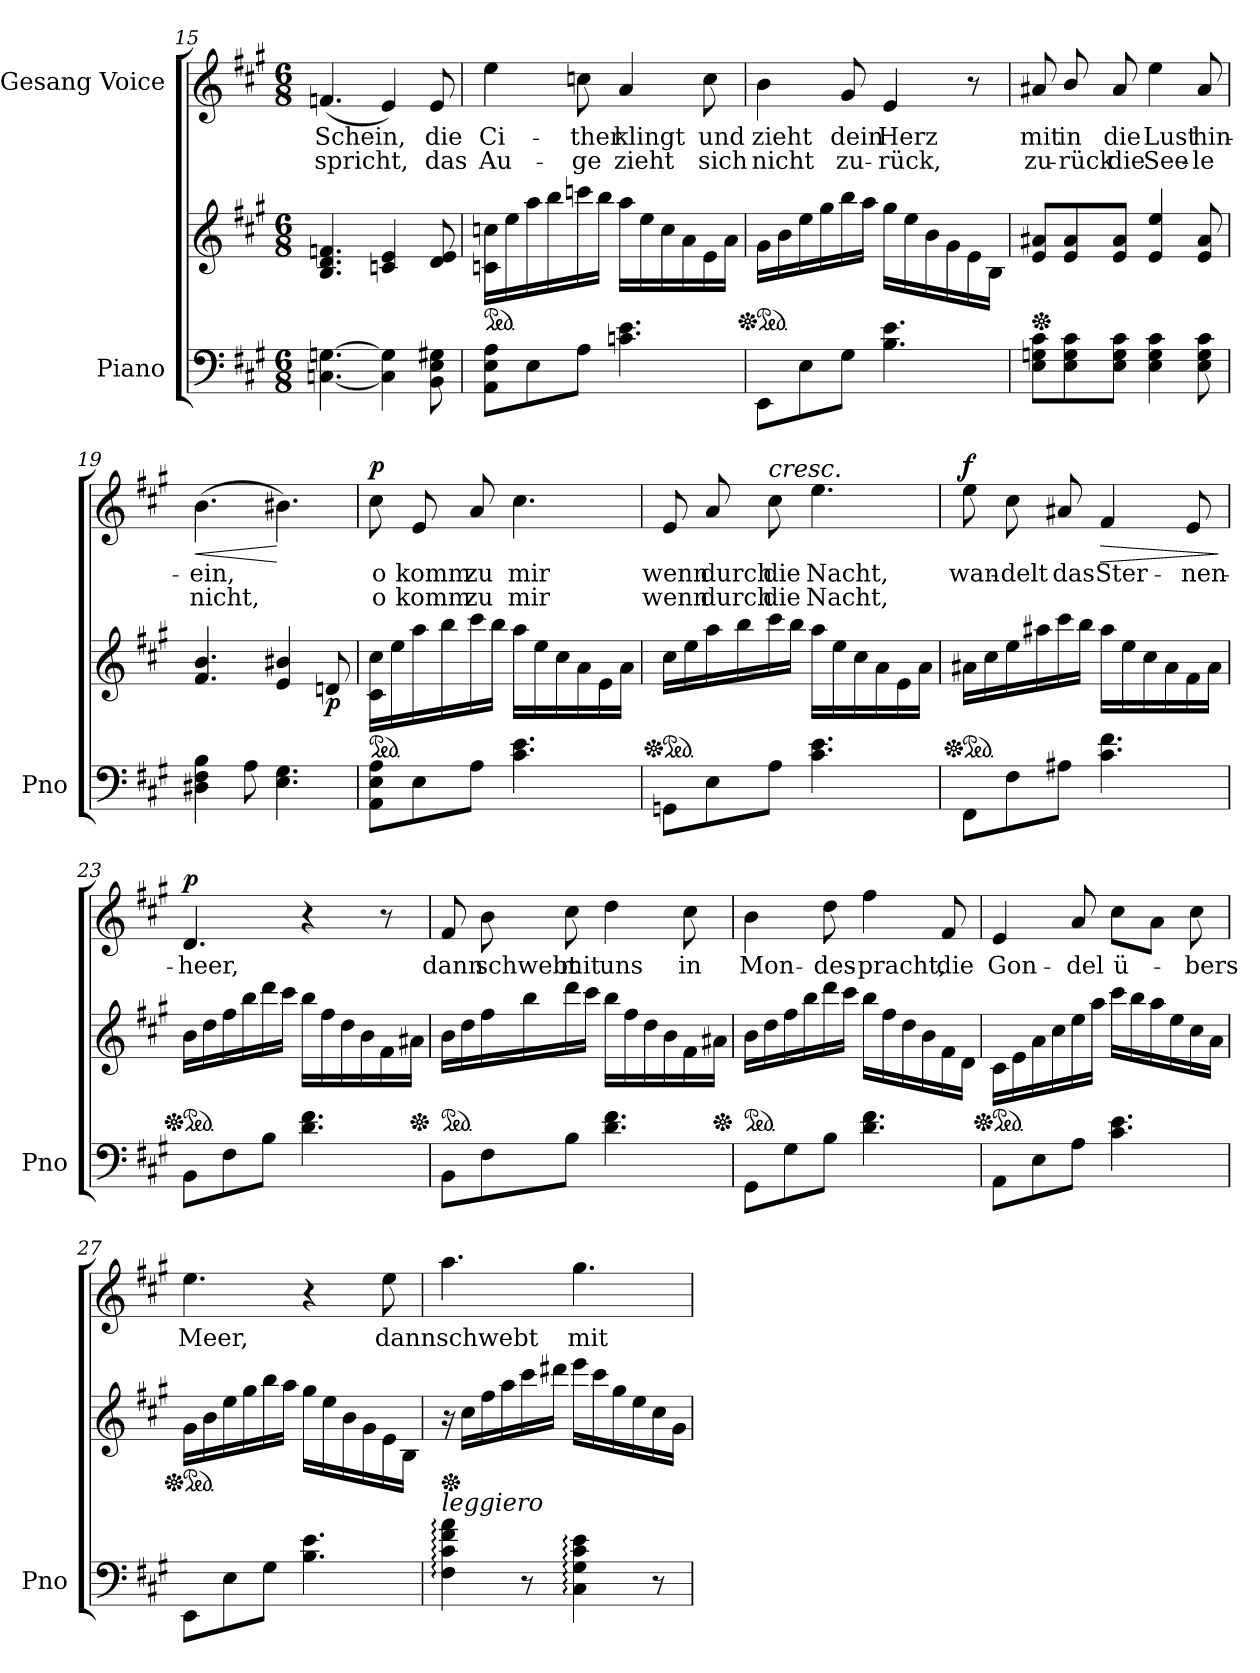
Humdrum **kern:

**kern	**kern	**dynam	**kern	**text	**text	**dynam
*part2	*part2	*part2	*part1	*part1	*part1	*part1
*staff3	*staff2	*staff2/3	*staff1	*staff1	*staff1	*staff1
*I"Piano	*	*	*I"Gesang Voice	*	*	*
*I'Pno	*	*	*	*	*	*
*clefF4	*clefG2	*	*clefG2	*	*	*
*k[f#c#g#]	*k[f#c#g#]	*	*k[f#c#g#]	*	*	*
*M6/8	*M6/8	*	*M6/8	*	*	*
=15	=15	=15	=15	=15	=15	=15
!	!	!	!	!LO:LY:b	!LO:LY:b	!
[4.Cn\ [4.Gn\	4.B/ 4.d/ 4.fn/	.	(<4.fn/	Schein,	spricht,	.
4C\] 4G\]	4cn/ 4e/	.	4e/)	.	.	.
!	!	!	!	!LO:LY:b	!LO:LY:b	!
8BB\ 8E\ 8G#X\	8d/ 8e/	.	8e/	die	das	.
=16	=16	=16	=16	=16	=16	=16
*	*ped	*	*	*	*	*
!	!	!	!	!LO:LY:b	!LO:LY:b	!
8AA\ 8E\ 8A\L	16cn\ 16ccn\LL	.	4ee\	Ci-	Au-	.
.	16ee\	.	.	.	.	.
8E\	16aa\	.	.	.	.	.
.	16bb\	.	.	.	.	.
!	!	!	!	!LO:LY:b	!LO:LY:b	!
8A\J	16cccn\	.	8ccn\	-ther	-ge	.
.	16bb\JJ	.	.	.	.	.
!	!	!	!	!LO:LY:b	!LO:LY:b	!
4.cn\ 4.e\	16aa\LL	.	4a/	klingt	zieht	.
.	16ee\	.	.	.	.	.
.	16cc\	.	.	.	.	.
.	16a\	.	.	.	.	.
!	!	!	!	!LO:LY:b	!LO:LY:b	!
.	16e\	.	8cc\	und	sich	.
.	16a\JJ	.	.	.	.	.
=17	=17	=17	=17	=17	=17	=17
*	*Xped	*	*	*	*	*
*	*ped	*	*	*	*	*
!	!	!	!	!LO:LY:b	!LO:LY:b	!
8EE\L	16g#\LL	.	4b\	zieht	nicht	.
.	16b\	.	.	.	.	.
8E\	16ee\	.	.	.	.	.
.	16gg#\	.	.	.	.	.
!	!	!	!	!LO:LY:b	!LO:LY:b	!
8G#\J	16bb\	.	8g#/	dein	zu-	.
.	16aa\JJ	.	.	.	.	.
!	!	!	!	!LO:LY:b	!LO:LY:b	!
4.B\ 4.e\	16gg#\LL	.	4e/	Herz	-rück,	.
.	16ee\	.	.	.	.	.
.	16b\	.	.	.	.	.
.	16g#\	.	.	.	.	.
.	16e\	.	8r	.	.	.
.	16B\JJ	.	.	.	.	.
!!LO:LB:g=z
=18	=18	=18	=18	=18	=18	=18
*	*Xped	*	*	*	*	*
!	!	!	!	!LO:LY:b	!LO:LY:b	!
8E\ 8Gn\ 8c#\L	8e/ 8a#X/L	.	8a#X/	mit	zu-	.
!	!	!	!	!LO:LY:b	!LO:LY:b	!
8E\ 8G\ 8c#\	8e/ 8a#/	.	8b/	in	-rück	.
!	!	!	!	!LO:LY:b	!LO:LY:b	!
8E\ 8G\ 8c#\J	8e/ 8a#/J	.	8a#/	die	die	.
!	!	!	!	!LO:LY:b	!LO:LY:b	!
4E\ 4G\ 4c#\	4e/ 4ee/	.	4ee\	Lust	See-	.
!	!	!	!	!LO:LY:b	!LO:LY:b	!
8E\ 8G\ 8c#\	8e/ 8a#/	.	8a#/	hin-	-le	.
=19	=19	=19	=19	=19	=19	=19
!	!	!	!	!LO:LY:b	!LO:LY:b	!LO:HP:b
4D#X\ 4F#\ 4B\	4.f#/ 4.b/	.	(>4.b\	-ein,	nicht,	<
8A\	.	.	.	.	.	.
4.E\ 4.G#\	4e/ 4b#X/	.	4.b#X\)	.	.	[
!	!	!LO:DY:b	!	!	!	!
.	8dn/	p	.	.	.	.
=20	=20	=20	=20	=20	=20	=20
*	*ped	*	*	*	*	*
!	!	!	!	!LO:LY:b	!LO:LY:b	!LO:DY:a
8AA\ 8E\ 8A\L	16c#\ 16cc#\LL	.	8cc#\	o	o	p
.	16ee\	.	.	.	.	.
!	!	!	!	!LO:LY:b	!LO:LY:b	!
8E\	16aa\	.	8e/	komm	komm	.
.	16bb\	.	.	.	.	.
!	!	!	!	!LO:LY:b	!LO:LY:b	!
8A\J	16ccc#\	.	8a/	zu	zu	.
.	16bb\JJ	.	.	.	.	.
!	!	!	!	!LO:LY:b	!LO:LY:b	!
4.c#\ 4.e\	16aa\LL	.	4.cc#\	mir	mir	.
.	16ee\	.	.	.	.	.
.	16cc#\	.	.	.	.	.
.	16a\	.	.	.	.	.
.	16e\	.	.	.	.	.
.	16a\JJ	.	.	.	.	.
=21	=21	=21	=21	=21	=21	=21
*	*Xped	*	*	*	*	*
*	*ped	*	*	*	*	*
!	!	!	!	!LO:LY:b	!LO:LY:b	!
8GGn\L	16cc#\LL	.	8e/	wenn	wenn	.
.	16ee\	.	.	.	.	.
!	!	!	!	!LO:LY:b	!LO:LY:b	!
8E\	16aa\	.	8a/	durch	durch	.
.	16bb\	.	.	.	.	.
!	!	!	!LO:TX:a:i:t=cresc.	!	!	!
!	!	!	!	!LO:LY:b	!LO:LY:b	!
8A\J	16ccc#\	.	8cc#\	die	die	.
.	16bb\JJ	.	.	.	.	.
!	!	!	!	!LO:LY:b	!LO:LY:b	!
4.c#\ 4.e\	16aa\LL	.	4.ee\	Nacht,	Nacht,	.
.	16ee\	.	.	.	.	.
.	16cc#\	.	.	.	.	.
.	16a\	.	.	.	.	.
.	16e\	.	.	.	.	.
.	16a\JJ	.	.	.	.	.
!!LO:LB:g=z
=22	=22	=22	=22	=22	=22	=22
*	*Xped	*	*	*	*	*
*	*ped	*	*	*	*	*
!	!	!	!	!LO:LY:b	!	!LO:DY:a
8FF#\L	16a#X\LL	.	8ee\	wan-	.	f
.	16cc#\	.	.	.	.	.
!	!	!	!	!LO:LY:b	!	!
8F#\	16ee\	.	8cc#\	-delt	.	.
.	16aa#X\	.	.	.	.	.
!	!	!	!	!LO:LY:b	!	!
8A#X\J	16ccc#\	.	8a#X/	das	.	.
.	16bb\JJ	.	.	.	.	.
!	!	!	!	!LO:LY:b	!	!LO:HP:b
4.c#\ 4.f#\	16aa#\LL	.	4f#/	Ster-	.	>
.	16ee\	.	.	.	.	.
.	16cc#\	.	.	.	.	.
.	16a#\	.	.	.	.	.
!	!	!	!	!LO:LY:b	!	!
.	16f#\	.	8e/	-nen-	.	.
.	16a#\JJ	.	.	.	.	.
.	.	.	.	.	.	]
=23	=23	=23	=23	=23	=23	=23
*	*Xped	*	*	*	*	*
*	*ped	*	*	*	*	*
!	!	!	!	!LO:LY:b	!	!LO:DY:a
8BB\L	16b\LL	.	4.d/	-heer,	.	p
.	16dd\	.	.	.	.	.
8F#\	16ff#\	.	.	.	.	.
.	16bb\	.	.	.	.	.
8B\J	16ddd\	.	.	.	.	.
.	16ccc#\JJ	.	.	.	.	.
4.d\ 4.f#\	16bb\LL	.	4r	.	.	.
.	16ff#\	.	.	.	.	.
.	16dd\	.	.	.	.	.
.	16b\	.	.	.	.	.
.	16f#\	.	8r	.	.	.
*	*Xped	*	*	*	*	*
.	16a#X\JJ	.	.	.	.	.
=24	=24	=24	=24	=24	=24	=24
*	*ped	*	*	*	*	*
!	!	!	!	!LO:LY:b	!	!
8BB\L	16b\LL	.	8f#/	dann	.	.
.	16dd\	.	.	.	.	.
!	!	!	!	!LO:LY:b	!	!
8F#\	16ff#\	.	8b\	schwebt	.	.
.	16bb\	.	.	.	.	.
!	!	!	!	!LO:LY:b	!	!
8B\J	16ddd\	.	8cc#\	mit	.	.
.	16ccc#\JJ	.	.	.	.	.
!	!	!	!	!LO:LY:b	!	!
4.d\ 4.f#\	16bb\LL	.	4dd\	uns	.	.
.	16ff#\	.	.	.	.	.
.	16dd\	.	.	.	.	.
.	16b\	.	.	.	.	.
!	!	!	!	!LO:LY:b	!	!
.	16f#\	.	8cc#\	in	.	.
*	*Xped	*	*	*	*	*
.	16a#X\JJ	.	.	.	.	.
!!LO:LB:g=z
=25	=25	=25	=25	=25	=25	=25
*	*ped	*	*	*	*	*
!	!	!	!	!LO:LY:b	!	!
8GG#\L	16b\LL	.	4b\	Mon-	.	.
.	16dd\	.	.	.	.	.
8G#\	16ff#\	.	.	.	.	.
.	16bb\	.	.	.	.	.
!	!	!	!	!LO:LY:b	!	!
8B\J	16ddd\	.	8dd\	-des-	.	.
.	16ccc#\JJ	.	.	.	.	.
!	!	!	!	!LO:LY:b	!	!
4.d\ 4.f#\	16bb\LL	.	4ff#\	-pracht,	.	.
.	16ff#\	.	.	.	.	.
.	16dd\	.	.	.	.	.
.	16b\	.	.	.	.	.
!	!	!	!	!LO:LY:b	!	!
.	16f#\	.	8f#/	die	.	.
.	16d\JJ	.	.	.	.	.
=26	=26	=26	=26	=26	=26	=26
*	*Xped	*	*	*	*	*
*	*ped	*	*	*	*	*
!	!	!	!	!LO:LY:b	!	!
8AA\L	16c#\LL	.	4e/	Gon-	.	.
.	16e\	.	.	.	.	.
8E\	16a\	.	.	.	.	.
.	16cc#\	.	.	.	.	.
!	!	!	!	!LO:LY:b	!	!
8A\J	16ee\	.	8a/	-del	.	.
.	16aa\JJ	.	.	.	.	.
!	!	!	!	!LO:LY:b	!	!
4.c#\ 4.e\	16ccc#\LL	.	8cc#\L	ü-	.	.
.	16bb\	.	.	.	.	.
.	16aa\	.	8a\J	.	.	.
.	16ee\	.	.	.	.	.
!	!	!	!	!LO:LY:b	!	!
.	16cc#\	.	8cc#\	-bers	.	.
.	16a\JJ	.	.	.	.	.
=27	=27	=27	=27	=27	=27	=27
*	*Xped	*	*	*	*	*
*	*ped	*	*	*	*	*
!	!	!	!	!LO:LY:b	!	!
8EE\L	16g#\LL	.	4.ee\	Meer,	.	.
.	16b\	.	.	.	.	.
8E\	16ee\	.	.	.	.	.
.	16gg#\	.	.	.	.	.
8G#\J	16bb\	.	.	.	.	.
.	16aa\JJ	.	.	.	.	.
4.B\ 4.e\	16gg#\LL	.	4r	.	.	.
.	16ee\	.	.	.	.	.
.	16b\	.	.	.	.	.
.	16g#\	.	.	.	.	.
!	!	!	!	!LO:LY:b	!	!
.	16e\	.	8ee\	dann	.	.
.	16B\JJ	.	.	.	.	.
!!LO:PB:g=z
=28	=28	=28	=28	=28	=28	=28
*	*Xped	*	*	*	*	*
!LO:TX:a:i:t=leggiero	!	!	!	!	!	!
!	!	!	!	!LO:LY:b	!	!
4F#\: 4c#\: 4f#\: 4a\:	16r	.	4.aa\	schwebt	.	.
.	16cc#\LL	.	.	.	.	.
.	16ff#\	.	.	.	.	.
.	16aa\	.	.	.	.	.
8r	16ccc#\	.	.	.	.	.
.	16ddd#X\JJ	.	.	.	.	.
!	!	!	!	!LO:LY:b	!	!
4C#\: 4G#\: 4c#\: 4e\:	16eee\LL	.	4.gg#\	mit	.	.
.	16ccc#\	.	.	.	.	.
.	16gg#\	.	.	.	.	.
.	16ee\	.	.	.	.	.
8r	16cc#\	.	.	.	.	.
.	16g#\JJ	.	.	.	.	.
=	=	=	=	=	=	=
*-	*-	*-	*-	*-	*-	*-
